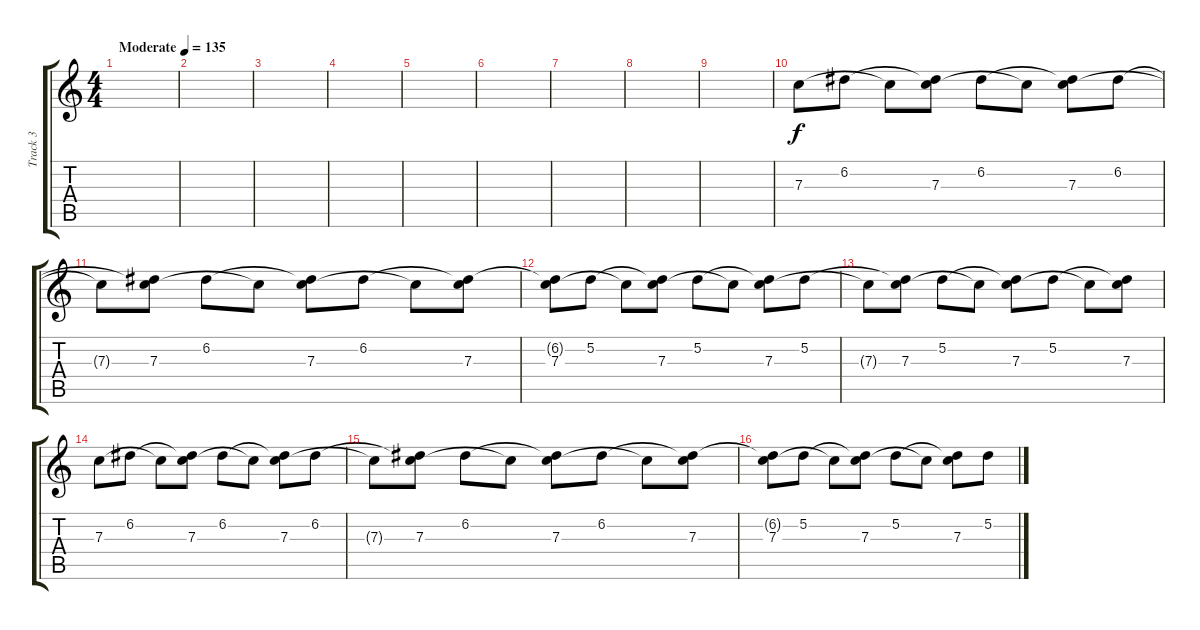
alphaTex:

\track ("Track 3" "Track 3") {instrument electricguitarjazz}
\staff {score tabs}
\tuning (D4 A3 F3 C3 G2 C2) {hide}
\ts (4 4)
\tempo (135 "Moderate")
\clef g2
\ks c
|
|
|
|
|
|
|
|
|
7.3.8 6.2.8 7.3{t}.8 (6.2{t} 7.3).8 6.2.8 7.3{t}.8 (6.2{t} 7.3).8 6.2.8 |
7.3{t}.8 (6.2{t} 7.3).8 6.2.8 7.3{t}.8 (6.2{t} 7.3).8 6.2.8 7.3{t}.8 (6.2{t} 7.3).8 |
(6.2{t} 7.3).8 5.2.8 7.3{t}.8 (5.2{t} 7.3).8 5.2.8 7.3{t}.8 (5.2{t} 7.3).8 5.2.8 |
7.3{t}.8 (5.2{t} 7.3).8 5.2.8 7.3{t}.8 (5.2{t} 7.3).8 5.2.8 7.3{t}.8 (5.2{t} 7.3).8 |
7.3.8 6.2.8 7.3{t}.8 (6.2{t} 7.3).8 6.2.8 7.3{t}.8 (6.2{t} 7.3).8 6.2.8 |
7.3{t}.8 (6.2{t} 7.3).8 6.2.8 7.3{t}.8 (6.2{t} 7.3).8 6.2.8 7.3{t}.8 (6.2{t} 7.3).8 |
(6.2{t} 7.3).8 5.2.8 7.3{t}.8 (5.2{t} 7.3).8 5.2.8 7.3{t}.8 (5.2{t} 7.3).8 5.2.8
